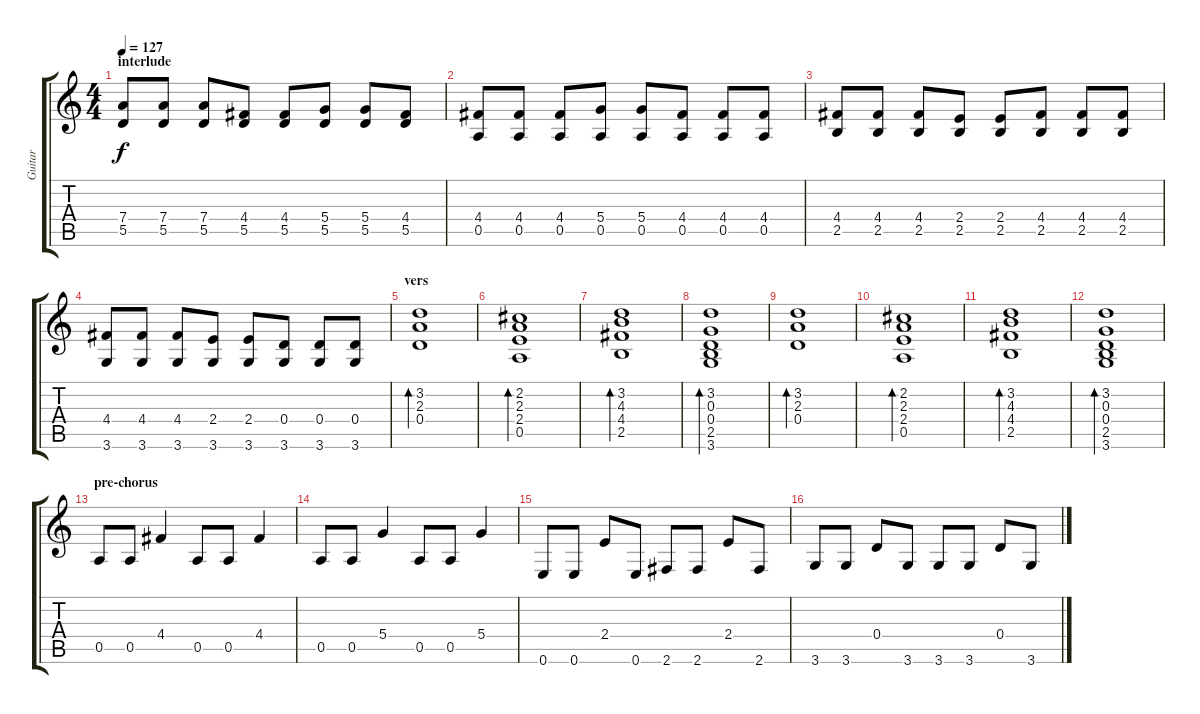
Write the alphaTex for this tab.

\track ("Guitar" "Guitar") {instrument electricguitarclean}
\staff {score tabs}
\tuning (E4 B3 G3 D3 A2 E2) {hide}
\ts (4 4)
\section ("" "interlude")
\tempo 127
\clef g2
\ks c
(7.4 5.5).8{dy f} (7.4 5.5).8 (7.4 5.5).8 (4.4 5.5).8 (4.4 5.5).8 (5.4 5.5).8 (5.4 5.5).8 (4.4 5.5).8 |
(4.4 0.5).8 (4.4 0.5).8 (4.4 0.5).8 (5.4 0.5).8 (5.4 0.5).8 (4.4 0.5).8 (4.4 0.5).8 (4.4 0.5).8 |
(4.4 2.5).8 (4.4 2.5).8 (4.4 2.5).8 (2.4 2.5).8 (2.4 2.5).8 (4.4 2.5).8 (4.4 2.5).8 (4.4 2.5).8 |
(4.4 3.6).8 (4.4 3.6).8 (4.4 3.6).8 (2.4 3.6).8 (2.4 3.6).8 (0.4 3.6).8 (0.4 3.6).8 (0.4 3.6).8 |
\section ("" "vers")
(3.2 2.3 0.4).1{bd 240} |
(2.2 2.3 2.4 0.5).1{bd 240} |
(3.2 4.3 4.4 2.5).1{bd 240} |
(3.2 0.3 0.4 2.5 3.6).1{bd 240} |
(3.2 2.3 0.4).1{bd 240} |
(2.2 2.3 2.4 0.5).1{bd 240} |
(3.2 4.3 4.4 2.5).1{bd 240} |
(3.2 0.3 0.4 2.5 3.6).1{bd 240} |
\section ("" "pre-chorus")
0.5.8 0.5.8 4.4.4 0.5.8 0.5.8 4.4.4 |
0.5.8 0.5.8 5.4.4 0.5.8 0.5.8 5.4.4 |
0.6.8 0.6.8 2.4.8 0.6.8 2.6.8 2.6.8 2.4.8 2.6.8 |
3.6.8 3.6.8 0.4.8 3.6.8 3.6.8 3.6.8 0.4.8 3.6.8
